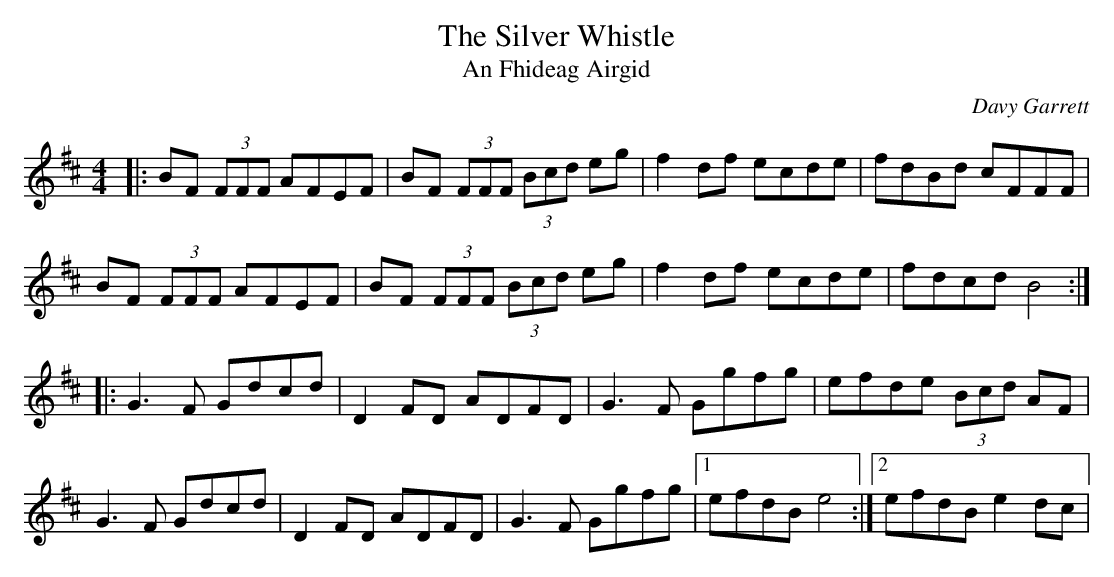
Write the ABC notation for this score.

X:1
T:The Silver Whistle
T:An Fhideag Airgid
M:4/4
L:1/8
C:Davy Garrett
K:Bm
|:BF (3FFF AFEF|BF (3FFF (3Bcd eg|f2df ecde|fdBd cFFF|
BF (3FFF AFEF|BF (3FFF (3Bcd eg|f2df ecde|fdcd B4:|
|:G3F Gdcd|D2FD ADFD|G3F Ggfg|efde (3Bcd AF|
G3F Gdcd|D2FD ADFD|G3F Ggfg|1 efdB e4:|2 efdB e2dc|
